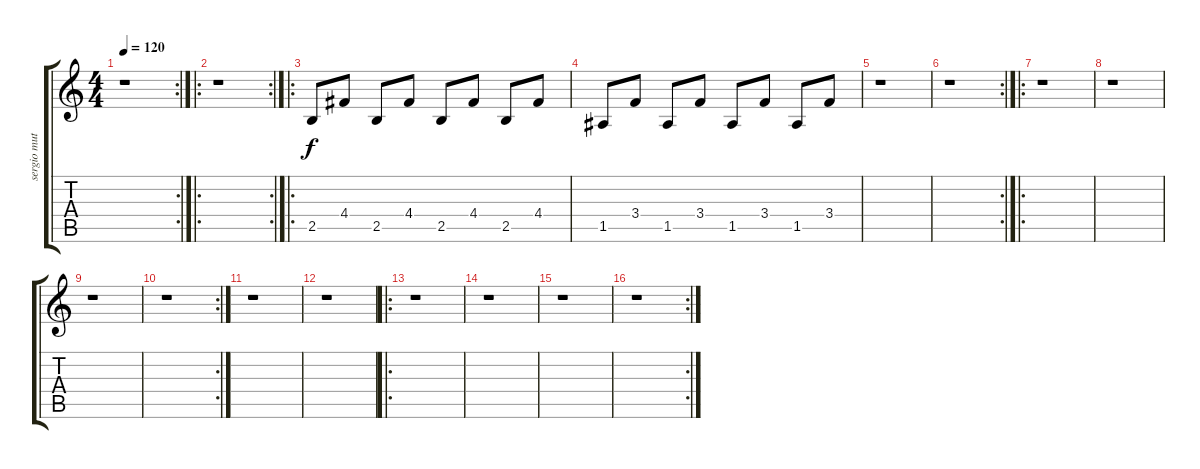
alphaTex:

\track ("sergio muted" "sergio mut") {instrument electricguitarmuted}
\staff {score tabs}
\tuning (E4 B3 G3 D3 A2 E2) {hide}
\rc 2
\ts (4 4)
\tempo 120
\clef g2
\ks c
r.1{dy f} |
\ro
\rc 2
r.1 |
\ro
2.5.8 4.4.8 2.5.8 4.4.8 2.5.8 4.4.8 2.5.8 4.4.8 |
1.5.8 3.4.8 1.5.8 3.4.8 1.5.8 3.4.8 1.5.8 3.4.8 |
r.1 |
\rc 2
r.1 |
\ro
r.1 |
r.1 |
r.1 |
\rc 2
r.1 |
r.1 |
r.1 |
\ro
r.1 |
r.1 |
r.1 |
\rc 2
r.1
